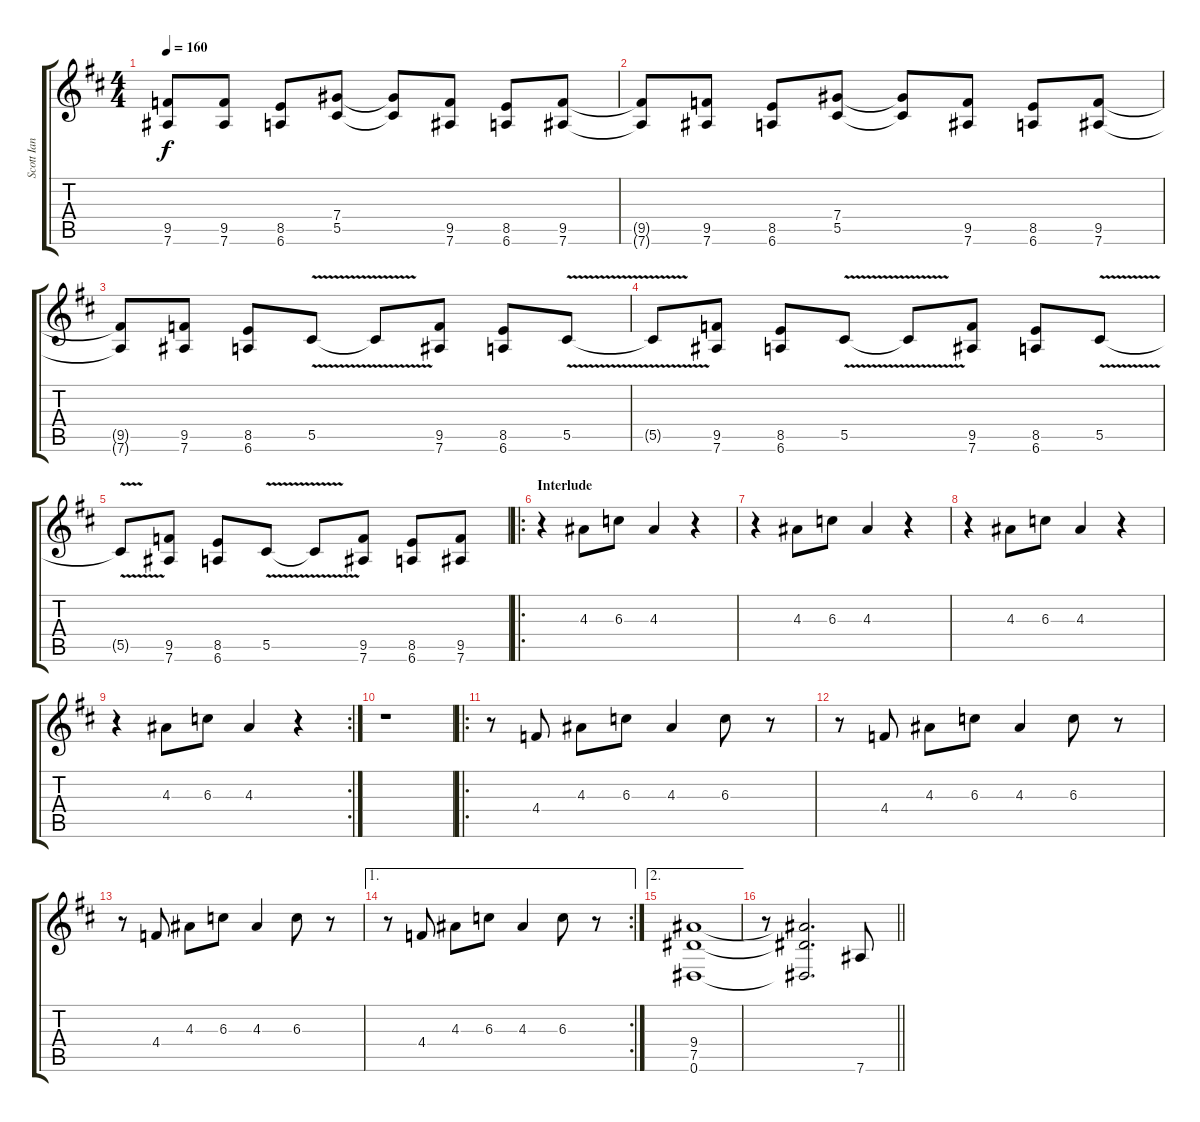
\track ("Scott Ian Distortion" "Scott Ian ") {instrument distortionguitar}
\staff {score tabs}
\tuning (Eb4 Bb3 Gb3 Db3 Ab2 Eb2) {hide}
\ts (4 4)
\tempo 160
\clef g2
\ks d
(9.5{t} 7.6{t}).8{dy f} (9.5 7.6).8 (8.5 6.6).8 (7.4 5.5).8 (7.4{t} 5.5{t}).8 (9.5 7.6).8 (8.5 6.6).8 (9.5 7.6).8 |
(9.5{t} 7.6{t}).8 (9.5 7.6).8 (8.5 6.6).8 (7.4 5.5).8 (7.4{t} 5.5{t}).8 (9.5 7.6).8 (8.5 6.6).8 (9.5 7.6).8 |
(9.5{t} 7.6{t}).8 (9.5 7.6).8 (8.5 6.6).8 5.5{v}.8 5.5{v t}.8 (9.5 7.6).8 (8.5 6.6).8 5.5{v}.8 |
5.5{v t}.8 (9.5 7.6).8 (8.5 6.6).8 5.5{v}.8 5.5{v t}.8 (9.5 7.6).8 (8.5 6.6).8 5.5{v}.8 |
5.5{v t}.8 (9.5 7.6).8 (8.5 6.6).8 5.5{v}.8 5.5{v t}.8 (9.5 7.6).8 (8.5 6.6).8 (9.5 7.6).8 |
\ro
\section ("" "Interlude")
r.4 4.3.8 6.3.8 4.3.4 r.4 |
r.4 4.3.8 6.3.8 4.3.4 r.4 |
r.4 4.3.8 6.3.8 4.3.4 r.4 |
\rc 2
r.4 4.3.8 6.3.8 4.3.4 r.4 |
r.1 |
\ro
r.8 4.4.8 4.3.8 6.3.8 4.3.4 6.3.8 r.8 |
r.8 4.4.8 4.3.8 6.3.8 4.3.4 6.3.8 r.8 |
r.8 4.4.8 4.3.8 6.3.8 4.3.4 6.3.8 r.8 |
\ae 1
\rc 2
r.8 4.4.8 4.3.8 6.3.8 4.3.4 6.3.8 r.8 |
\ae 2
(9.4 7.5 0.6).1 |
\barLineRight lightlight
r.8 (9.4{t} 7.5{t} 0.6{t}).2{d} 7.6.8
